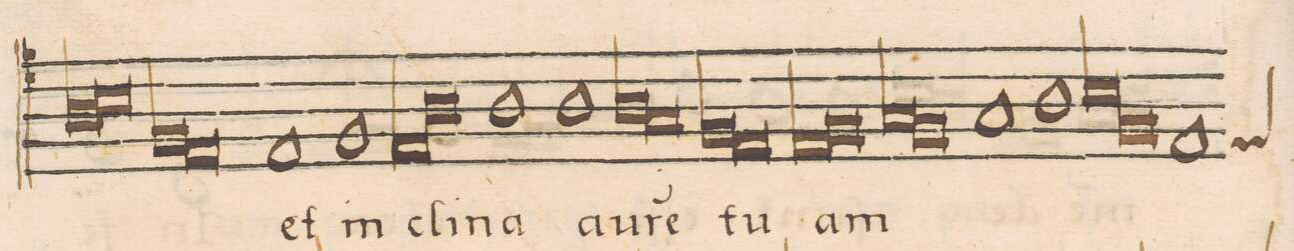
**kern	**text
*I"TENOR	*
*clefC5	*
*k[]	*
*met(C|)	*
*M2/1	*
1F	.
1G	.
*Xlig	*
=11-	=11-
*lig	*
1D	.
1C	.
*Xlig	*
=12-	=12-
1C	et
1D	in-
=13-	=13-
*lig	*
1C	-cli-
1F	.
*Xlig	*
=14-	=14-
1F	-na
1F	au-
=15-	=15-
*lig	*
1F	-re(m)
1E	.
*Xlig	*
=16-	=16-
*lig	*
1D	tu-
1C	.
*Xlig	*
=17-	=17-
*lig	*
1C	-am
1D	.
*Xlig	*
=18-	=18-
*lig	*
1E	.
1D	.
*Xlig	*
=19-	=19-
1E	.
1F	.
=20-	=20-
*lig	*
1G	.
1D	.
*Xlig	*
=21-	=21-
*custos:C	*
1C	.
*-	*-
